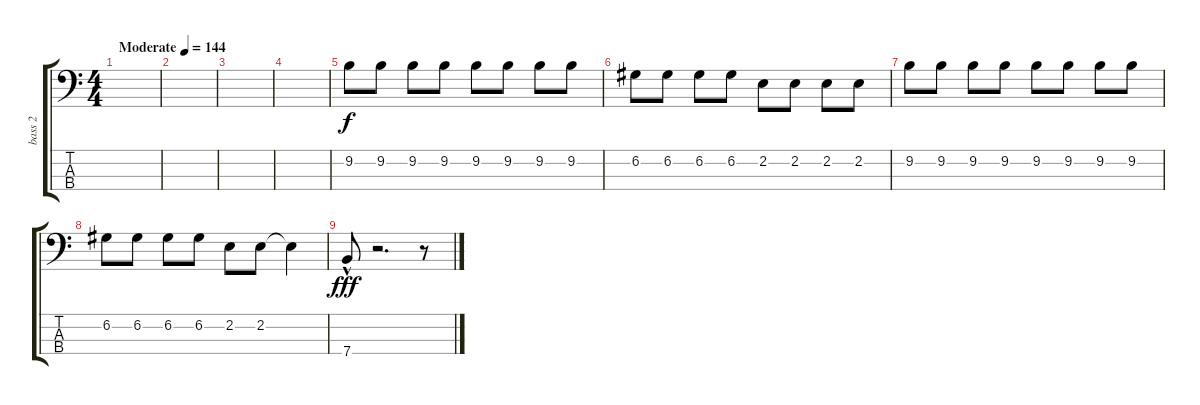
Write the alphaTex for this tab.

\track ("bass 2" "bass 2") {instrument electricbasspick}
\staff {score tabs}
\tuning (G2 D2 A1 E1) {hide}
\ts (4 4)
\tempo (144 "Moderate")
\clef f4
\ks c
|
|
|
|
9.2.8 9.2.8 9.2.8 9.2.8 9.2.8 9.2.8 9.2.8 9.2.8 |
6.2.8 6.2.8 6.2.8 6.2.8 2.2.8 2.2.8 2.2.8 2.2.8 |
9.2.8 9.2.8 9.2.8 9.2.8 9.2.8 9.2.8 9.2.8 9.2.8 |
6.2.8 6.2.8 6.2.8 6.2.8 2.2.8 2.2.8 2.2{t}.4 |
7.4{hac}.8{dy fff} r.2{d} r.8
